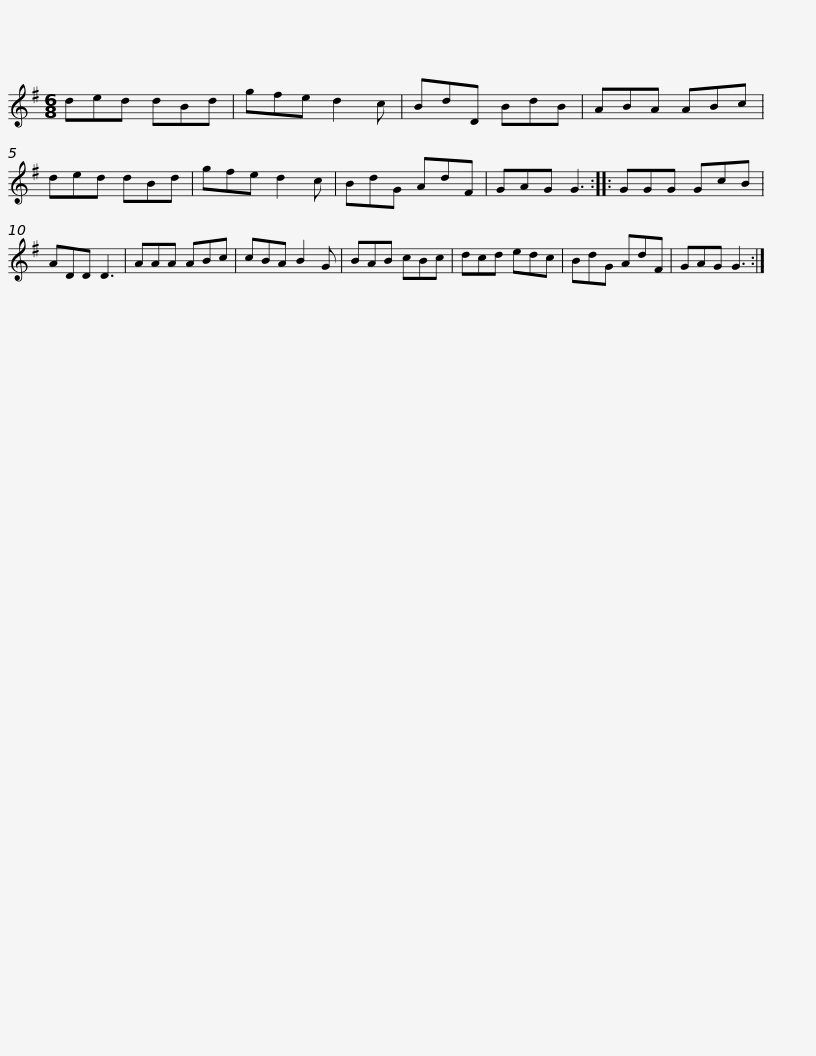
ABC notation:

X:1
L:1/8
M:6/8
I:linebreak $
K:G
V:1 treble
V:1
 ded dBd | gfe d2 c | BdD BdB | ABA ABc | ded dBd | %5
 gfe d2 c | BdG AdF | GAG G3 ::$ GGG GcB | ADD D3 | %10
 AAA ABc | cBA B2 G | BAB cBc | dcd edc | BdG AdF |$ %15
 GAG G3 :| %16
